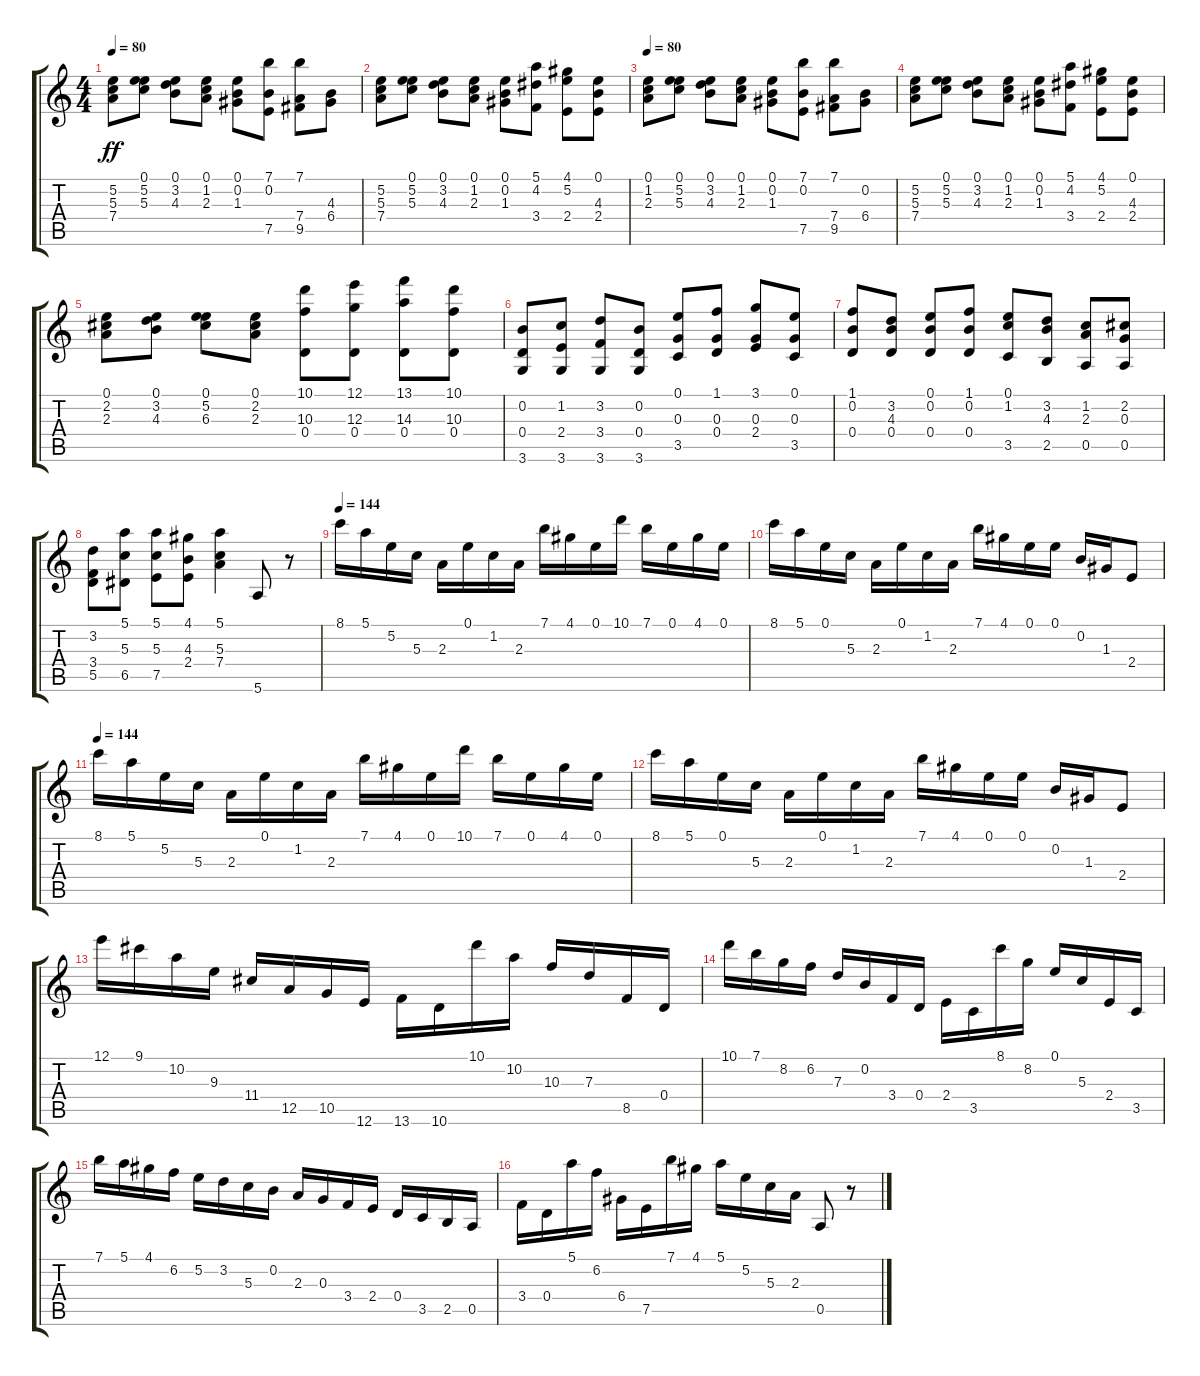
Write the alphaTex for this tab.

\track "" {instrument acousticguitarsteel}
\staff {score tabs}
\tuning (E4 B3 G3 D3 A2 E2) {hide}
\ts (4 4)
\tempo 80
\clef g2
\ks c
(5.2 5.3 7.4).8{dy ff} (0.1 5.2 5.3).8 (0.1 3.2 4.3).8 (0.1 1.2 2.3).8 (0.1 0.2 1.3).8 (7.1 0.2 7.5).8 (7.1 7.4 9.5).8 (4.3 6.4).8 |
(5.2 5.3 7.4).8 (0.1 5.2 5.3).8 (0.1 3.2 4.3).8 (0.1 1.2 2.3).8 (0.1 0.2 1.3).8 (5.1 4.2 3.4).8 (4.1 5.2 2.4).8 (0.1 4.3 2.4).8 |
\tempo 80
(0.1 1.2 2.3).8 (0.1 5.2 5.3).8 (0.1 3.2 4.3).8 (0.1 1.2 2.3).8 (0.1 0.2 1.3).8 (7.1 0.2 7.5).8 (7.1 7.4 9.5).8 (0.2 6.4).8 |
(5.2 5.3 7.4).8 (0.1 5.2 5.3).8 (0.1 3.2 4.3).8 (0.1 1.2 2.3).8 (0.1 0.2 1.3).8 (5.1 4.2 3.4).8 (4.1 5.2 2.4).8 (0.1 4.3 2.4).8 |
(0.1 2.2 2.3).8 (0.1 3.2 4.3).8 (0.1 5.2 6.3).8 (0.1 2.2 2.3).8 (10.1 10.3 0.4).8 (12.1 12.3 0.4).8 (13.1 14.3 0.4).8 (10.1 10.3 0.4).8 |
(0.2 0.4 3.6).8 (1.2 2.4 3.6).8 (3.2 3.4 3.6).8 (0.2 0.4 3.6).8 (0.1 0.3 3.5).8 (1.1 0.3 0.4).8 (3.1 0.3 2.4).8 (0.1 0.3 3.5).8 |
(1.1 0.2 0.4).8 (3.2 4.3 0.4).8 (0.1 0.2 0.4).8 (1.1 0.2 0.4).8 (0.1 1.2 3.5).8 (3.2 4.3 2.5).8 (1.2 2.3 0.5).8 (2.2 0.3 0.5).8 |
(3.2 3.4 5.5).8 (5.1 5.3 6.5).8 (5.1 5.3 7.5).8 (4.1 4.3 2.4).8 (5.1 5.3 7.4).4 5.6.8 r.8 |
\tempo 144
8.1.16 5.1.16 5.2.16 5.3.16 2.3.16 0.1.16 1.2.16 2.3.16 7.1.16 4.1.16 0.1.16 10.1.16 7.1.16 0.1.16 4.1.16 0.1.16 |
8.1.16 5.1.16 0.1.16 5.3.16 2.3.16 0.1.16 1.2.16 2.3.16 7.1.16 4.1.16 0.1.16 0.1.16 0.2.16 1.3.16 2.4.8 |
\tempo 144
8.1.16 5.1.16 5.2.16 5.3.16 2.3.16 0.1.16 1.2.16 2.3.16 7.1.16 4.1.16 0.1.16 10.1.16 7.1.16 0.1.16 4.1.16 0.1.16 |
8.1.16 5.1.16 0.1.16 5.3.16 2.3.16 0.1.16 1.2.16 2.3.16 7.1.16 4.1.16 0.1.16 0.1.16 0.2.16 1.3.16 2.4.8 |
12.1.16 9.1.16 10.2.16 9.3.16 11.4.16 12.5.16 10.5.16 12.6.16 13.6.16 10.6.16 10.1.16 10.2.16 10.3.16 7.3.16 8.5.16 0.4.16 |
10.1.16 7.1.16 8.2.16 6.2.16 7.3.16 0.2.16 3.4.16 0.4.16 2.4.16 3.5.16 8.1.16 8.2.16 0.1.16 5.3.16 2.4.16 3.5.16 |
7.1.16 5.1.16 4.1.16 6.2.16 5.2.16 3.2.16 5.3.16 0.2.16 2.3.16 0.3.16 3.4.16 2.4.16 0.4.16 3.5.16 2.5.16 0.5.16 |
3.4.16 0.4.16 5.1.16 6.2.16 6.4.16 7.5.16 7.1.16 4.1.16 5.1.16 5.2.16 5.3.16 2.3.16 0.5.8 r.8
